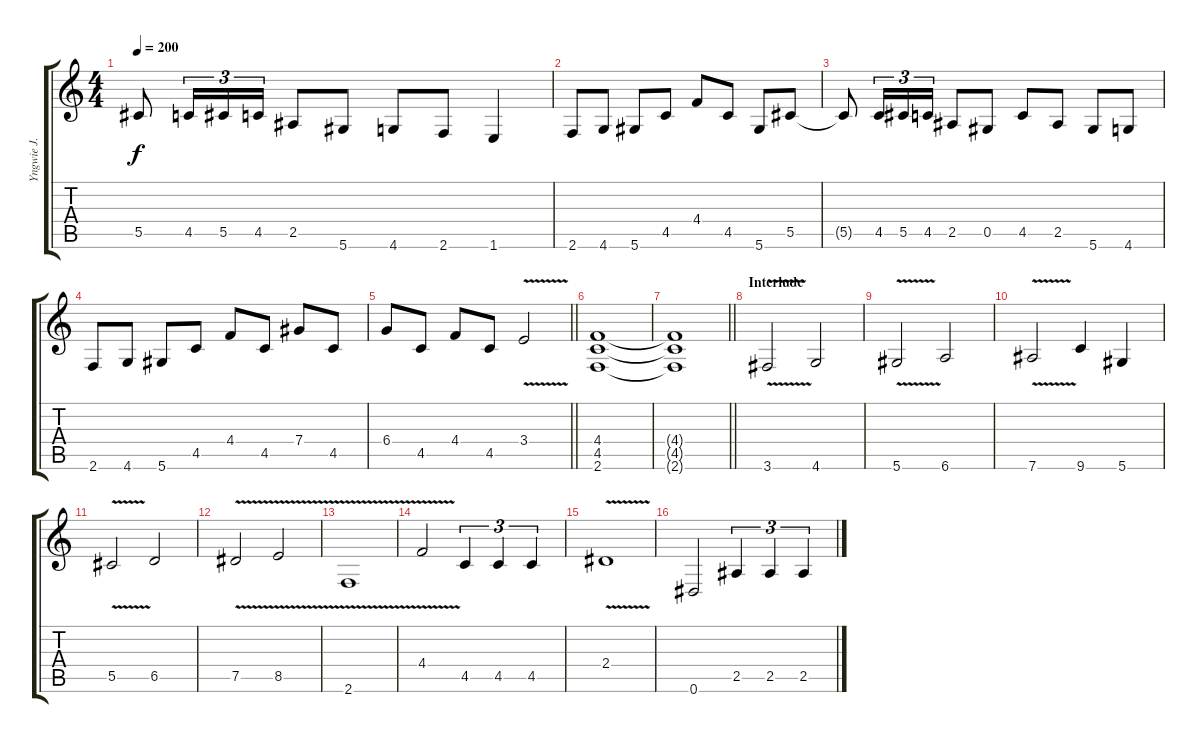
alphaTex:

\track ("Yngwie J. Malmsteen" "Yngwie J. ") {instrument distortionguitar}
\staff {score tabs}
\tuning (Eb4 Bb3 Gb3 Db3 Ab2 Eb2) {hide}
\ts (4 4)
\tempo 200
\clef g2
\ks c
5.5{t}.8{dy f} 4.5.16{tu (3 2)} 5.5.16{tu (3 2)} 4.5.16{tu (3 2)} 2.5.8 5.6.8 4.6.8 2.6.8 1.6.4 |
2.6.8 4.6.8 5.6.8 4.5.8 4.4.8 4.5.8 5.6.8 5.5.8 |
5.5{t}.8 4.5.16{tu (3 2)} 5.5.16{tu (3 2)} 4.5.16{tu (3 2)} 2.5.8 0.5.8 4.5.8 2.5.8 5.6.8 4.6.8 |
2.6.8 4.6.8 5.6.8 4.5.8 4.4.8 4.5.8 7.4.8 4.5.8 |
\barLineRight lightlight
6.4.8 4.5.8 4.4.8 4.5.8 3.4{v}.2 |
(4.4 4.5 2.6).1 |
\barLineRight lightlight
(4.4{t} 4.5{t} 2.6{t}).1 |
\section ("" "Interlude")
3.6{v}.2 4.6.2 |
5.6{v}.2 6.6.2 |
7.6{v}.2 9.6.4 5.6.4 |
5.5{v}.2 6.5.2 |
7.5{v}.2 8.5{v}.2 |
2.6{v}.1 |
4.4{v}.2 4.5.4{tu (3 2)} 4.5.4{tu (3 2)} 4.5.4{tu (3 2)} |
2.4{v}.1 |
0.6.2 2.5.4{tu (3 2)} 2.5.4{tu (3 2)} 2.5.4{tu (3 2)}
